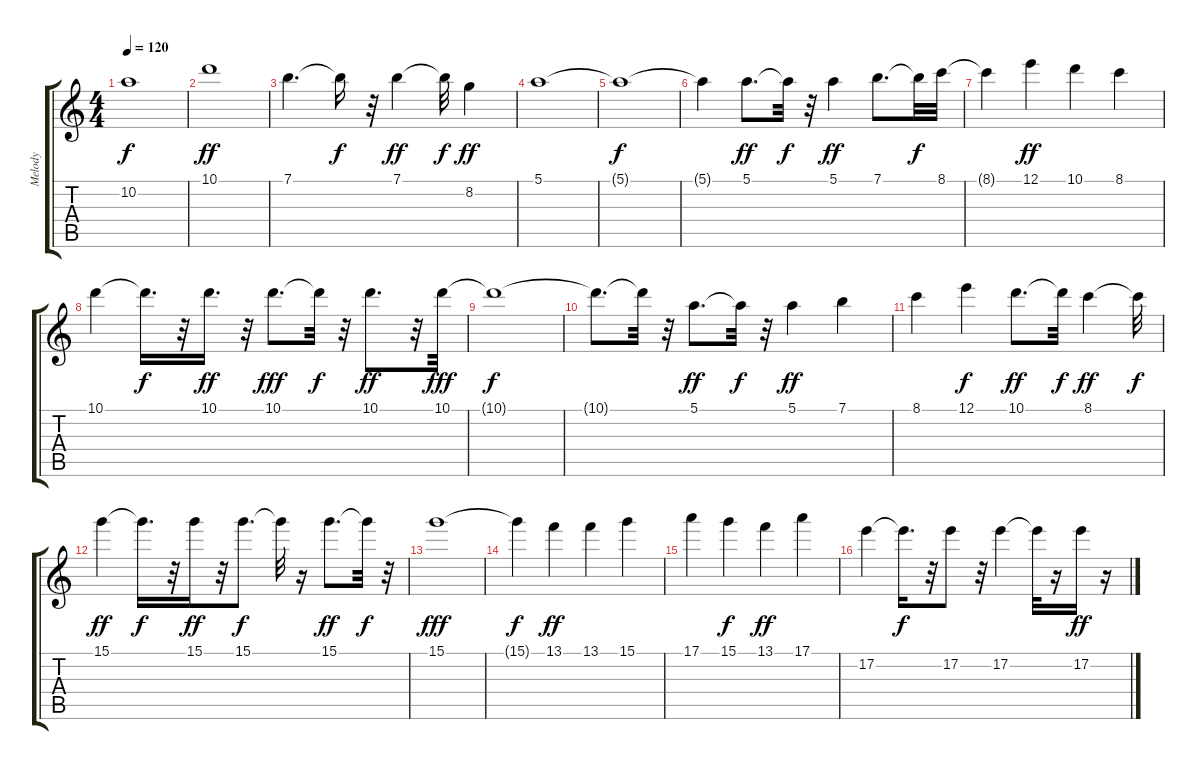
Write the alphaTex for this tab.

\track ("Melody" "Melody") {instrument acousticguitarnylon}
\staff {score tabs}
\tuning (E4 B3 G3 D3 A2 E2) {hide}
\ts (4 4)
\tempo 120
\clef g2
\ks c
10.2{t}.1{dy f} |
10.1.1{dy ff} |
7.1.4{d} 7.1{t}.16{dy f} r.32 7.1.4{dy ff} 7.1{t}.32{dy f} 8.2.4{dy ff} |
5.1.1 |
5.1{t}.1{dy f} |
5.1{t}.4 5.1.8{d dy ff} 5.1{t}.32{dy f} r.32 5.1.4{dy ff} 7.1.8{d} 7.1{t}.32{dy f} 8.1.32 |
8.1{t}.4 12.1.4{dy ff} 10.1.4 8.1.4 |
10.1.4 10.1{t}.16{d dy f} r.32 10.1.16{d dy ff} r.32 10.1.8{d dy fff} 10.1{t}.32{dy f} r.32 10.1.8{d dy ff} r.32 10.1.32{dy fff} |
10.1{t}.1{dy f} |
10.1{t}.8{d} 10.1{t}.32 r.32 5.1.8{d dy ff} 5.1{t}.32{dy f} r.32 5.1.4{dy ff} 7.1.4 |
8.1.4 12.1.4{dy f} 10.1.8{d dy ff} 10.1{t}.32{dy f} 8.1.4{dy ff} 8.1{t}.32{dy f} |
15.1.4{dy ff} 15.1{t}.16{d dy f} r.32 15.1.16{dy ff} r.32 15.1.8{d dy f} 15.1{t}.32 r.16 15.1.8{d dy ff} 15.1{t}.32{dy f} r.32 |
15.1.1{dy fff} |
15.1{t}.4{dy f} 13.1.4{dy ff} 13.1.4 15.1.4 |
17.1.4 15.1.4{dy f} 13.1.4{dy ff} 17.1.4 |
17.2.4 17.2{t}.16{d dy f} r.32 17.2.8 r.32 17.2.4 17.2{t}.32 r.16 17.2.16{dy ff} r.16
